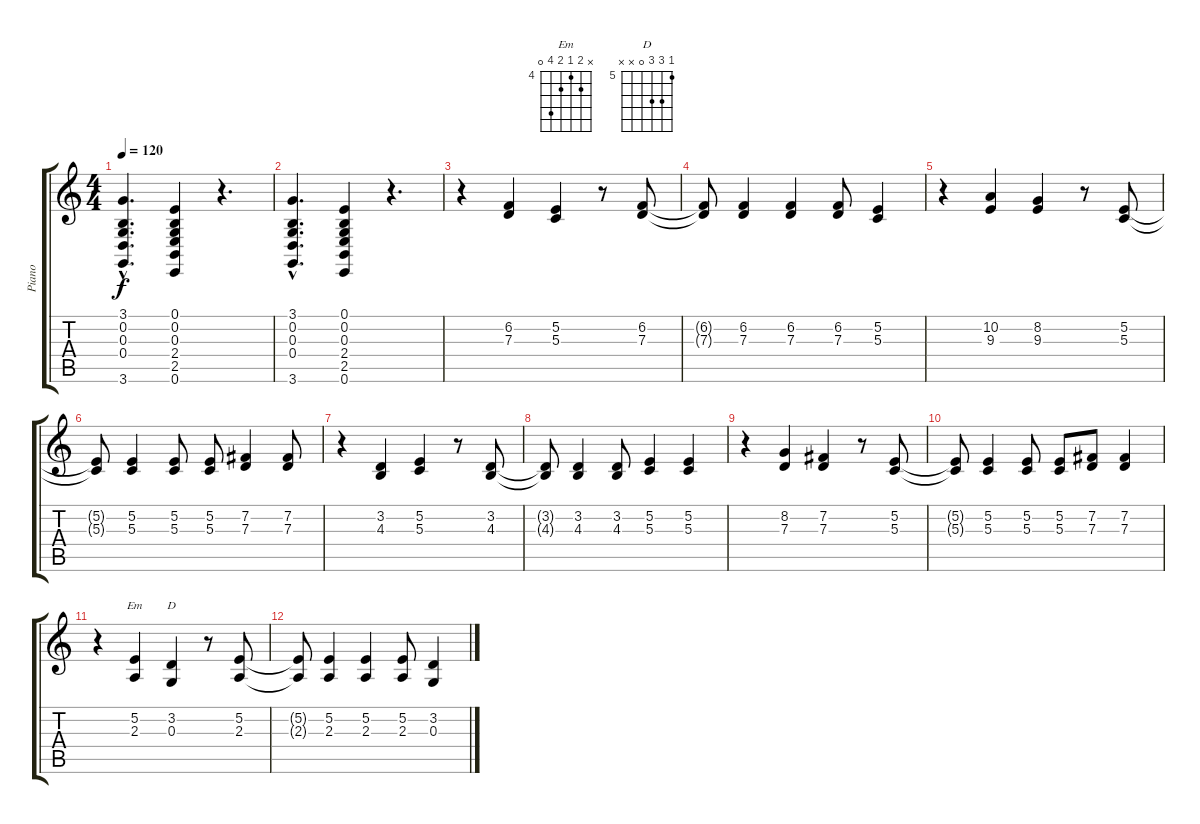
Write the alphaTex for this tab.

\track ("Piano" "Piano") {instrument acousticgrandpiano}
\staff {score tabs}
\tuning (E4 B3 G3 D3 A2 E2) {hide}
\chord ("Em" x 5 4 5 7 0) {firstfret 4}
\chord ("D" 5 7 7 0 x x) {firstfret 5}
\ts (4 4)
\tempo 120
\clef g2
\ks c
(3.1{hac} 0.2{hac} 0.3{hac} 0.4{hac} 3.6{hac}).4{d dy f} (0.1 0.2 0.3 2.4 2.5 0.6).4 r.4{d} |
(3.1{hac} 0.2{hac} 0.3{hac} 0.4{hac} 3.6{hac}).4{d} (0.1 0.2 0.3 2.4 2.5 0.6).4 r.4{d} |
r.4 (6.2 7.3).4 (5.2 5.3).4 r.8 (6.2 7.3).8 |
(6.2{t} 7.3{t}).8 (6.2 7.3).4 (6.2 7.3).4 (6.2 7.3).8 (5.2 5.3).4 |
r.4 (10.2 9.3).4 (8.2 9.3).4 r.8 (5.2 5.3).8 |
(5.2{t} 5.3{t}).8 (5.2 5.3).4 (5.2 5.3).8 (5.2 5.3).8 (7.2 7.3).4 (7.2 7.3).8 |
r.4 (3.2 4.3).4 (5.2 5.3).4 r.8 (3.2 4.3).8 |
(3.2{t} 4.3{t}).8 (3.2 4.3).4 (3.2 4.3).8 (5.2 5.3).4 (5.2 5.3).4 |
r.4 (8.2 7.3).4 (7.2 7.3).4 r.8 (5.2 5.3).8 |
(5.2{t} 5.3{t}).8 (5.2 5.3).4 (5.2 5.3).8 (5.2 5.3).8 (7.2 7.3).8 (7.2 7.3).4 |
r.4 (5.2 2.3).4{ch "Em"} (3.2 0.3).4{ch "D"} r.8 (5.2 2.3).8 |
(5.2{t} 2.3{t}).8 (5.2 2.3).4 (5.2 2.3).4 (5.2 2.3).8 (3.2 0.3).4
